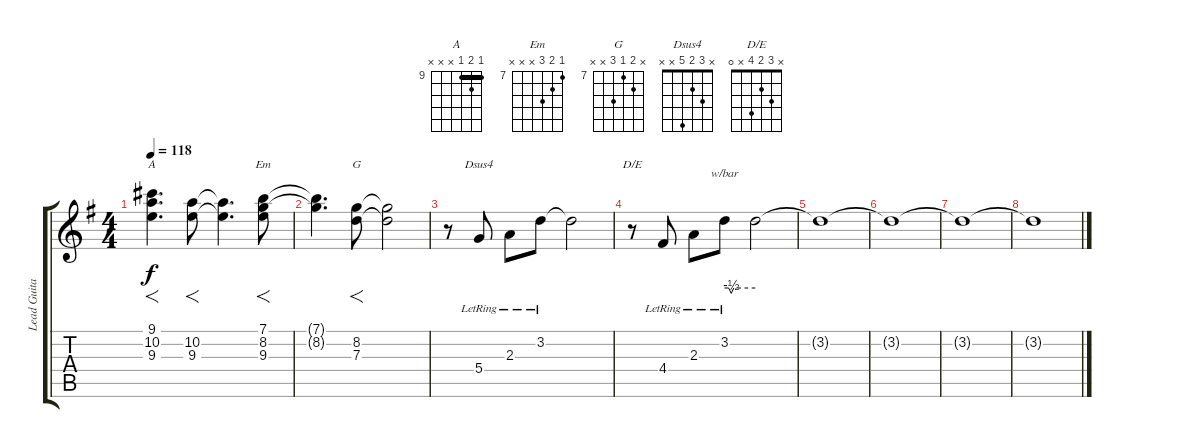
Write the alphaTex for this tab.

\track ("Lead Guitar" "Lead Guita") {instrument electricguitarclean}
\staff {score tabs}
\tuning (E4 B3 G3 D3 A2 E2) {hide}
\chord ("A" 9 10 9 x x x) {firstfret 9 barre 9}
\chord ("Em" 7 8 9 x x x) {firstfret 7}
\chord ("G" x 8 7 9 x x) {firstfret 7}
\chord ("Dsus4" x 3 2 5 x x)
\chord ("D/E" x 3 2 4 x 0)
\ts (4 4)
\tempo 118
\clef g2
\ks eminor
(9.1 10.2 9.3).4{f d ch "A" dy f} (10.2 9.3).8{f} (10.2{t} 9.3{t}).4{d} (7.1 8.2 9.3).8{f ch "Em"} |
(7.1{t} 8.2{t}).4{d} (8.2 7.3).8{f ch "G"} (8.2{t} 7.3{t}).2 |
r.8 5.4{lr}.8{ch "Dsus4"} 2.3{lr}.8 3.2{lr}.8 3.2{t}.2 |
r.8{ch "D/E"} 4.4{lr}.8 2.3{lr}.8 3.2{lr}.8{tbe (custom default 0 0 8 0 13 -2 18 0 60 0)} 3.2{t}.2 |
3.2{t}.1{volume 0} |
3.2{t}.1 |
3.2{t}.1 |
3.2{t}.1{txt ""}
